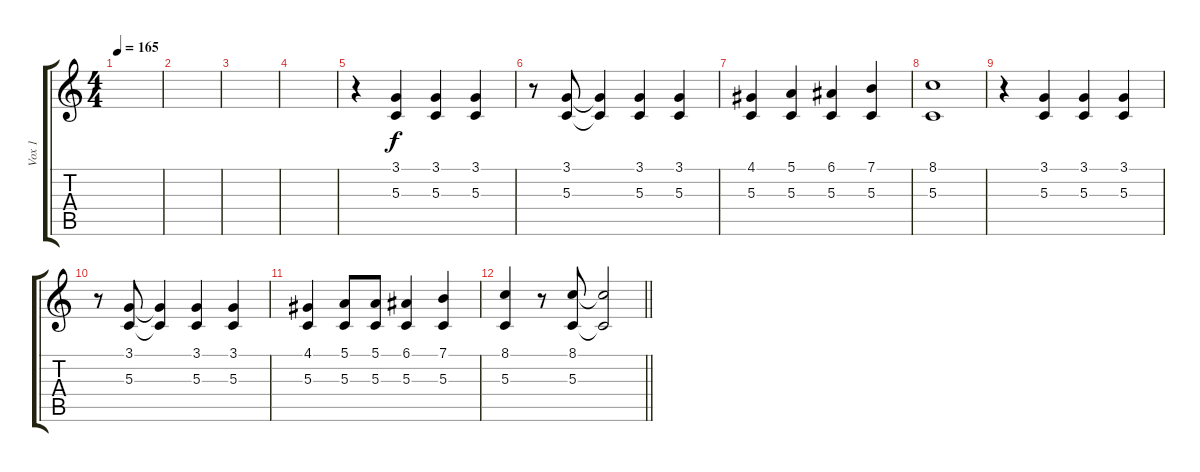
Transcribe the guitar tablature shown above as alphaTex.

\track ("Vox 1" "Vox 1") {instrument altosax}
\staff {score tabs}
\tuning (E4 B3 G3 D3 A2 E2) {hide}
\ts (4 4)
\tempo 165
\clef g2
\ks c
|
|
|
|
r.4 (3.1 5.3).4 (3.1 5.3).4 (3.1 5.3).4 |
r.8 (3.1 5.3).8 (3.1{t} 5.3{t}).4 (3.1 5.3).4 (3.1 5.3).4 |
(4.1 5.3).4 (5.1 5.3).4 (6.1 5.3).4 (7.1 5.3).4 |
(8.1 5.3).1 |
r.4 (3.1 5.3).4 (3.1 5.3).4 (3.1 5.3).4 |
r.8 (3.1 5.3).8 (3.1{t} 5.3{t}).4 (3.1 5.3).4 (3.1 5.3).4 |
(4.1 5.3).4 (5.1 5.3).8 (5.1 5.3).8 (6.1 5.3).4 (7.1 5.3).4 |
\barLineRight lightlight
(8.1 5.3).4 r.8 (8.1 5.3).8 (8.1{t} 5.3{t}).2
